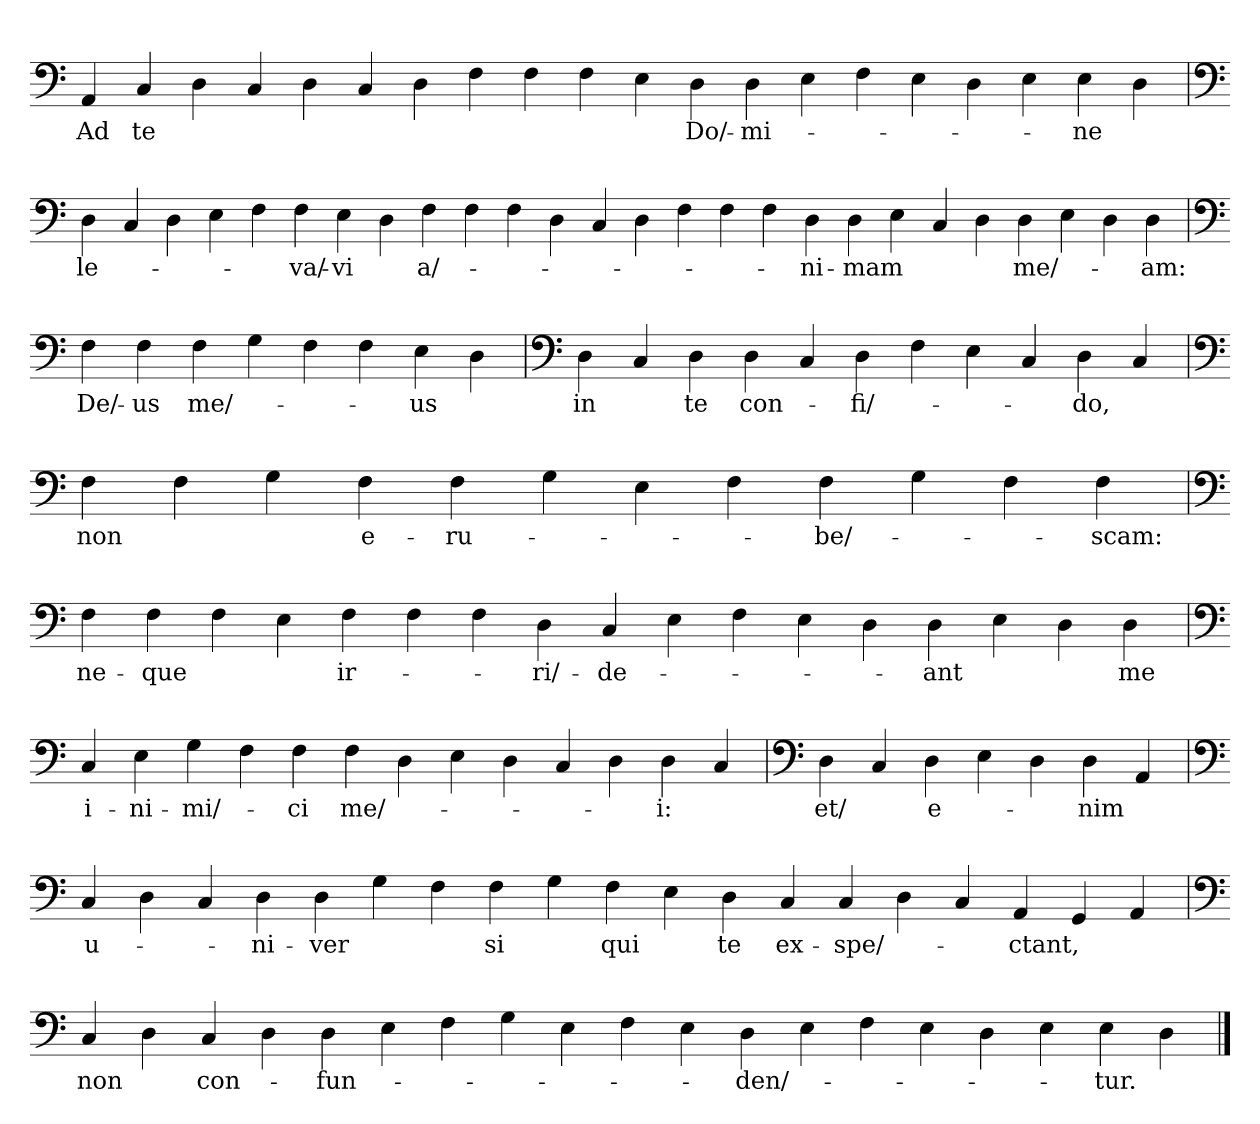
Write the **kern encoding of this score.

**kern	**text
*part1	*part1
*staff1	*staff1
*clefF4	*
=	=
4AA	Ad
4C	te
4D	.
4C	.
4D	.
4C	.
4D	.
4F	.
4F	.
4F	.
4E	.
4D	Do/-
4D	-mi-
4E	.
4F	.
4E	.
4D	.
4E	.
4E	-ne
4D	.
='	='
*clefF4	*
4D	le-
4C	.
4D	.
4E	.
4F	.
4F	-va/-
4E	-vi
4D	.
4F	a/-
4F	.
4F	.
4D	.
4C	.
4D	.
4F	.
4F	.
4F	.
4D	-ni-
4D	-mam
4E	.
4C	.
4D	.
4D	me/-
4E	.
4D	.
4D	-am:
='	='
*clefF4	*
4F	De/-
4F	-us
4F	me/-
4G	.
4F	.
4F	.
4E	-us
4D	.
=`	=`
*clefF4	*
4D	in
4C	.
4D	te
4D	con-
4C	.
4D	-fi/-
4F	.
4E	.
4C	.
4D	-do,
4C	.
='	='
*clefF4	*
4F	non
4F	.
4G	.
4F	e-
4F	-ru-
4G	.
4E	.
4F	.
4F	-be/-
4G	.
4F	.
4F	-scam:
='	='
*clefF4	*
4F	ne-
4F	-que
4F	.
4E	.
4F	ir-
4F	.
4F	.
4D	-ri/-
4C	-de-
4E	.
4F	.
4E	.
4D	.
4D	-ant
4E	.
4D	.
4D	me
=`	=`
*clefF4	*
4C	i-
4E	-ni-
4G	-mi/-
4F	.
4F	-ci
4F	me/-
4D	.
4E	.
4D	.
4C	.
4D	.
4D	-i:
4C	.
='	='
*clefF4	*
4D	et/
4C	.
4D	e-
4E	.
4D	.
4D	-nim
4AA	.
=`	=`
*clefF4	*
4C	u-
4D	.
4C	.
4D	-ni-
4D	-ver
4G	.
4F	.
4F	si
4G	.
4F	qui
4E	.
4D	te
4C	ex-
4C	-spe/-
4D	.
4C	.
4AA	-ctant,
4GG	.
4AA	.
='	='
*clefF4	*
4C	non
4D	.
4C	con-
4D	.
4D	-fun-
4E	.
4F	.
4G	.
4E	.
4F	.
4E	.
4D	-den/-
4E	.
4F	.
4E	.
4D	.
4E	.
4E	-tur.
4D	.
==	==
*-	*-
